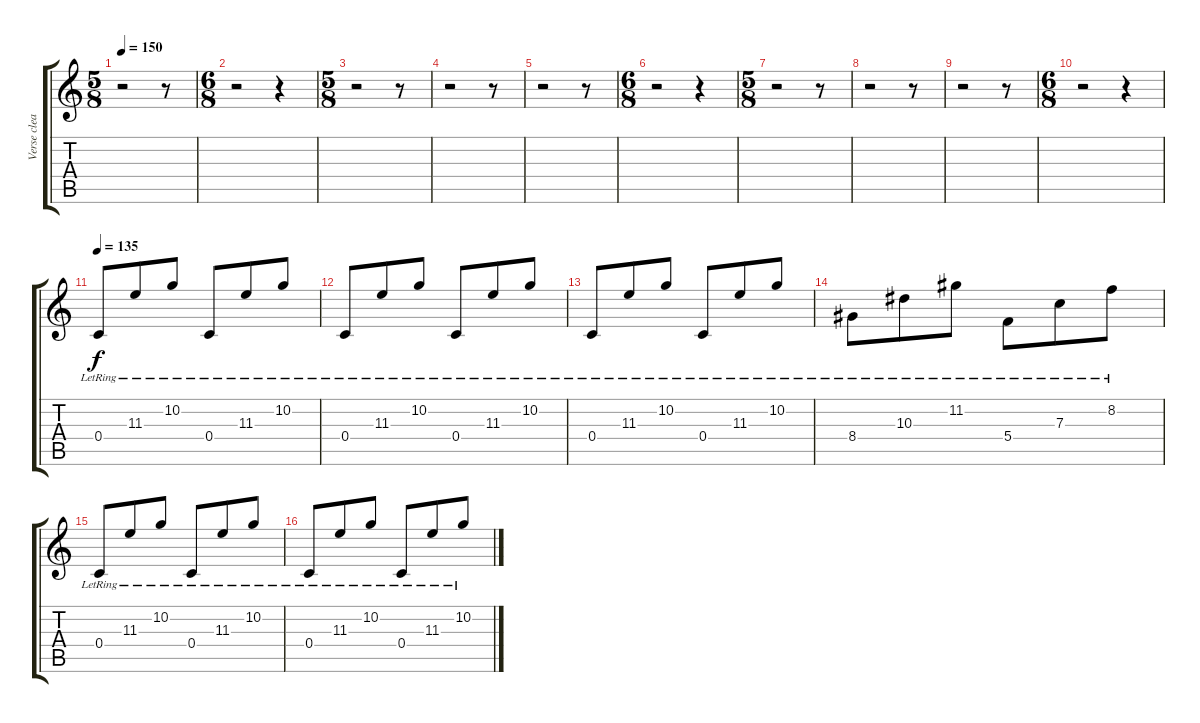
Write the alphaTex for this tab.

\track ("Verse clean 2" "Verse clea") {instrument electricguitarclean}
\staff {score tabs}
\tuning (D4 A3 F3 C3 G2 C2) {hide}
\ts (5 8)
\tempo 150
\clef g2
\ks c
r.2{dy f} r.8 |
\ts (6 8)
r.2 r.4 |
\ts (5 8)
r.2 r.8 |
r.2 r.8 |
r.2 r.8 |
\ts (6 8)
r.2 r.4 |
\ts (5 8)
r.2 r.8 |
r.2 r.8 |
r.2 r.8 |
\ts (6 8)
r.2 r.4 |
\tempo 135
0.4{lr}.8 11.3{lr}.8 10.2{lr}.8 0.4{lr}.8 11.3{lr}.8 10.2{lr}.8 |
0.4{lr}.8 11.3{lr}.8 10.2{lr}.8 0.4{lr}.8 11.3{lr}.8 10.2{lr}.8 |
0.4{lr}.8 11.3{lr}.8 10.2{lr}.8 0.4{lr}.8 11.3{lr}.8 10.2{lr}.8 |
8.4{lr}.8 10.3{lr}.8 11.2{lr}.8 5.4{lr}.8 7.3{lr}.8 8.2{lr}.8 |
0.4{lr}.8 11.3{lr}.8 10.2{lr}.8 0.4{lr}.8 11.3{lr}.8 10.2{lr}.8 |
0.4{lr}.8 11.3{lr}.8 10.2{lr}.8 0.4{lr}.8 11.3{lr}.8 10.2{lr}.8
